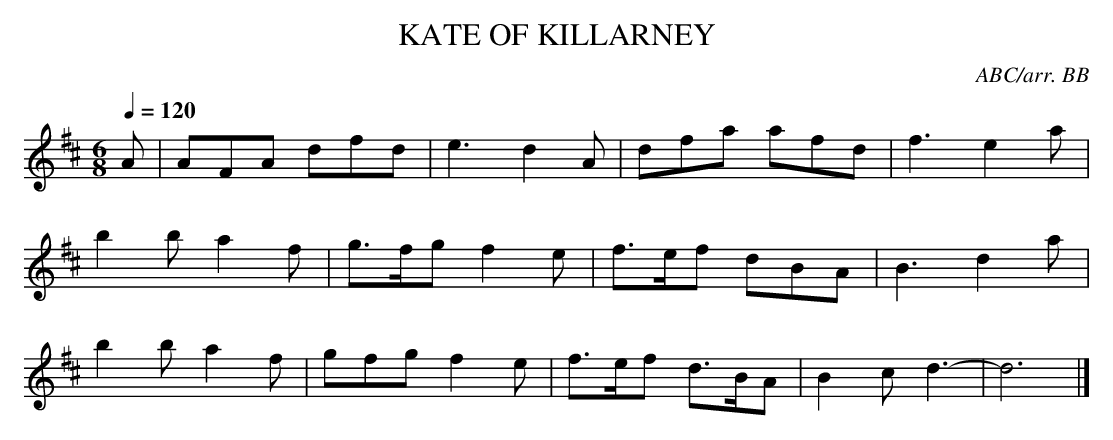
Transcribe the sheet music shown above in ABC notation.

X:1
T:KATE OF KILLARNEY
C:ABC/arr. BB
Probably a song.
L:1/8
M:6/8
Q:1/4=120
K:D
A|AFA dfd|e3 d2A|dfa afd|f3 e2a|
b2b a2f|g>fg f2e|f>ef dBA|B3 d2a|
b2b a2f|gfg f2e|f>ef d>BA|B2c d3- |d6|]
